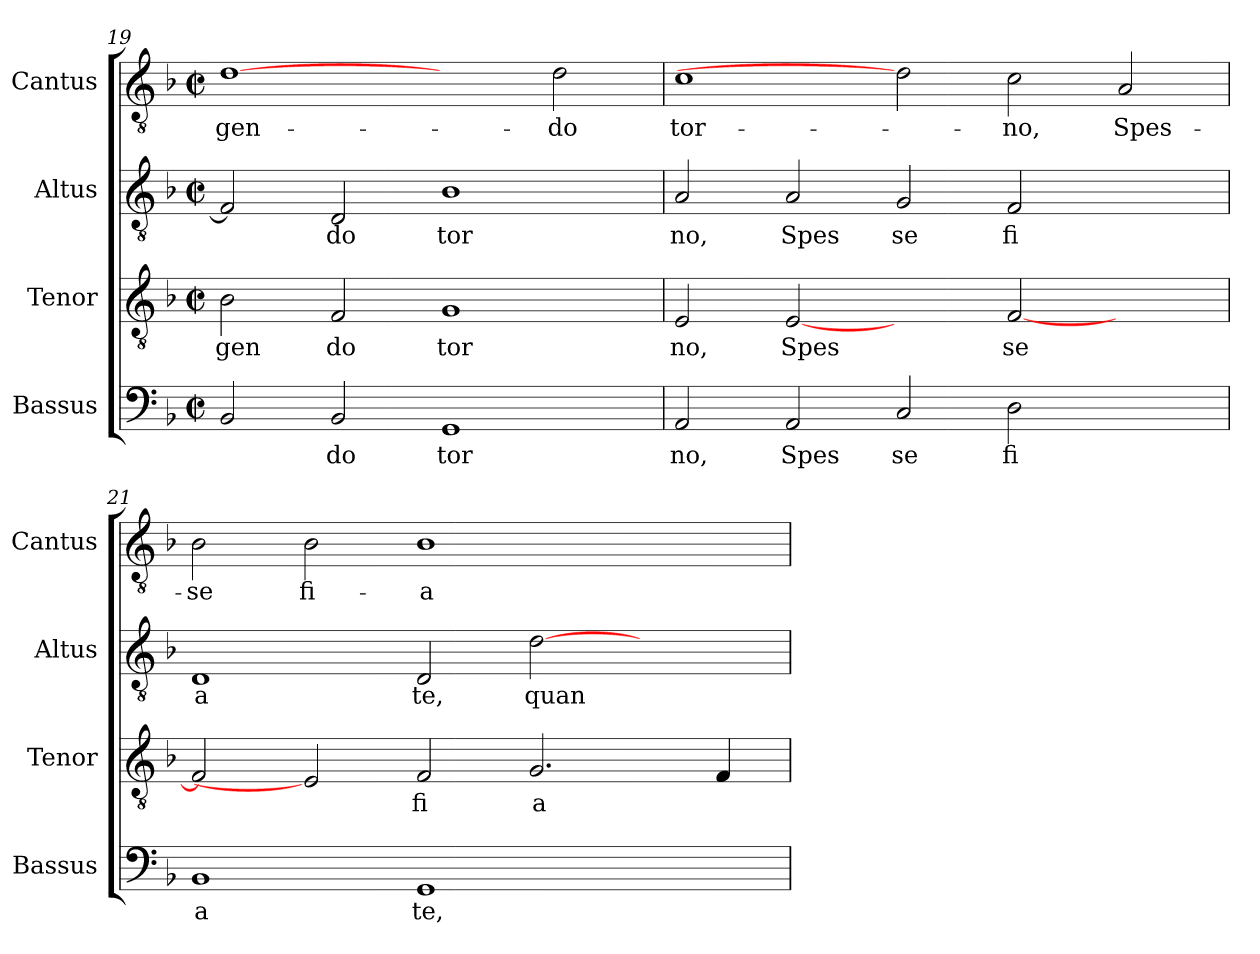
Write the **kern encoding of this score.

**kern	**text	**kern	**text	**kern	**text	**kern	**text
*part4	*part4	*part3	*part3	*part2	*part2	*part1	*part1
*staff4	*staff4	*staff3	*staff3	*staff2	*staff2	*staff1	*staff1
*I"Bassus	*	*I"Tenor	*	*I"Altus	*	*I"Cantus	*
*I'Bassus	*	*I'Tenor	*	*I'Altus	*	*I'Cantus	*
*clefF4	*	*clefGv2	*	*clefGv2	*	*clefGv2	*
*k[b-]	*	*k[b-]	*	*k[b-]	*	*k[b-]	*
*F:	*	*F:	*	*F:	*	*F:	*
*M2/2	*	*M2/2	*	*M2/2	*	*M2/2	*
*met(c|)	*	*met(c|)	*	*met(c|)	*	*met(c|)	*
=19	=19	=19	=19	=19	=19	=19	=19
!	!LO:LY:b:cj	!	!LO:LY:b:cj	!	!LO:LY:b:cj	!	!LO:LY:b:cj
2BB-/	.	2B-\	gen	2F/]	.	[1d	-gen-
!	!LO:LY:b:cj	!	!LO:LY:b:cj	!	!LO:LY:b:cj	!	!
2BB-/	do	2F/	do	2D/	do	.	.
!	!LO:LY:b:cj	!	!LO:LY:b:cj	!	!LO:LY:b:cj	!	!
1GG	tor	1G	tor	1B-	tor	2ryy	.
!	!	!	!	!	!	!	!LO:LY:b:cj
.	.	.	.	.	.	2d\	-do
=20	=20	=20	=20	=20	=20	=20	=20
!	!LO:LY:b:cj	!	!LO:LY:b:cj	!	!LO:LY:b:cj	!	!LO:LY:b:cj
2AA/	no,	2E/	no,	2A/	no,	1c	tor-
!	!LO:LY:b:cj	!	!LO:LY:b:cj	!	!LO:LY:b:cj	!	!
2AA/	Spes	[2E	Spes	2A/	Spes	.	.
!	!LO:LY:b:cj	!	!	!	!LO:LY:b:cj	!	!
2C/	se	2ryy	.	2G/	se	2d]	.
!	!LO:LY:b:cj	!	!LO:LY:b:cj	!	!LO:LY:b:cj	!	!LO:LY:b:cj
2D\	fi	[<2F/	se	2F/	fi	2c\	-no,
!	!	!	!	!	!	!	!LO:LY:b:cj
2ryy	.	2ryy	.	2ryy	.	2A/	Spes-
=21	=21	=21	=21	=21	=21	=21	=21
!	!LO:LY:b:cj	!	!LO:LY:b:cj	!	!LO:LY:b:cj	!	!LO:LY:b:cj
1BB-	a	2F/]	.	1D	a	2B-\	-se
!	!	!	!	!	!	!	!LO:LY:b:cj
.	.	2E]	.	.	.	2B-\	fi-
!	!LO:LY:b:cj	!	!LO:LY:b:cj	!	!LO:LY:b:cj	!	!LO:LY:b:cj
1GG	te,	2F/	fi	2D/	te,	1B-	-a-
!	!	!	!LO:LY:b:cj	!	!LO:LY:b:cj	!	!
.	.	2.G/	a	[<2d\	quan	.	.
2ryy	.	.	.	2ryy	.	2ryy	.
!	!	!	!LO:LY:b:cj	!	!	!	!
.	.	4F/	.	.	.	.	.
=	=	=	=	=	=	=	=
*-	*-	*-	*-	*-	*-	*-	*-
